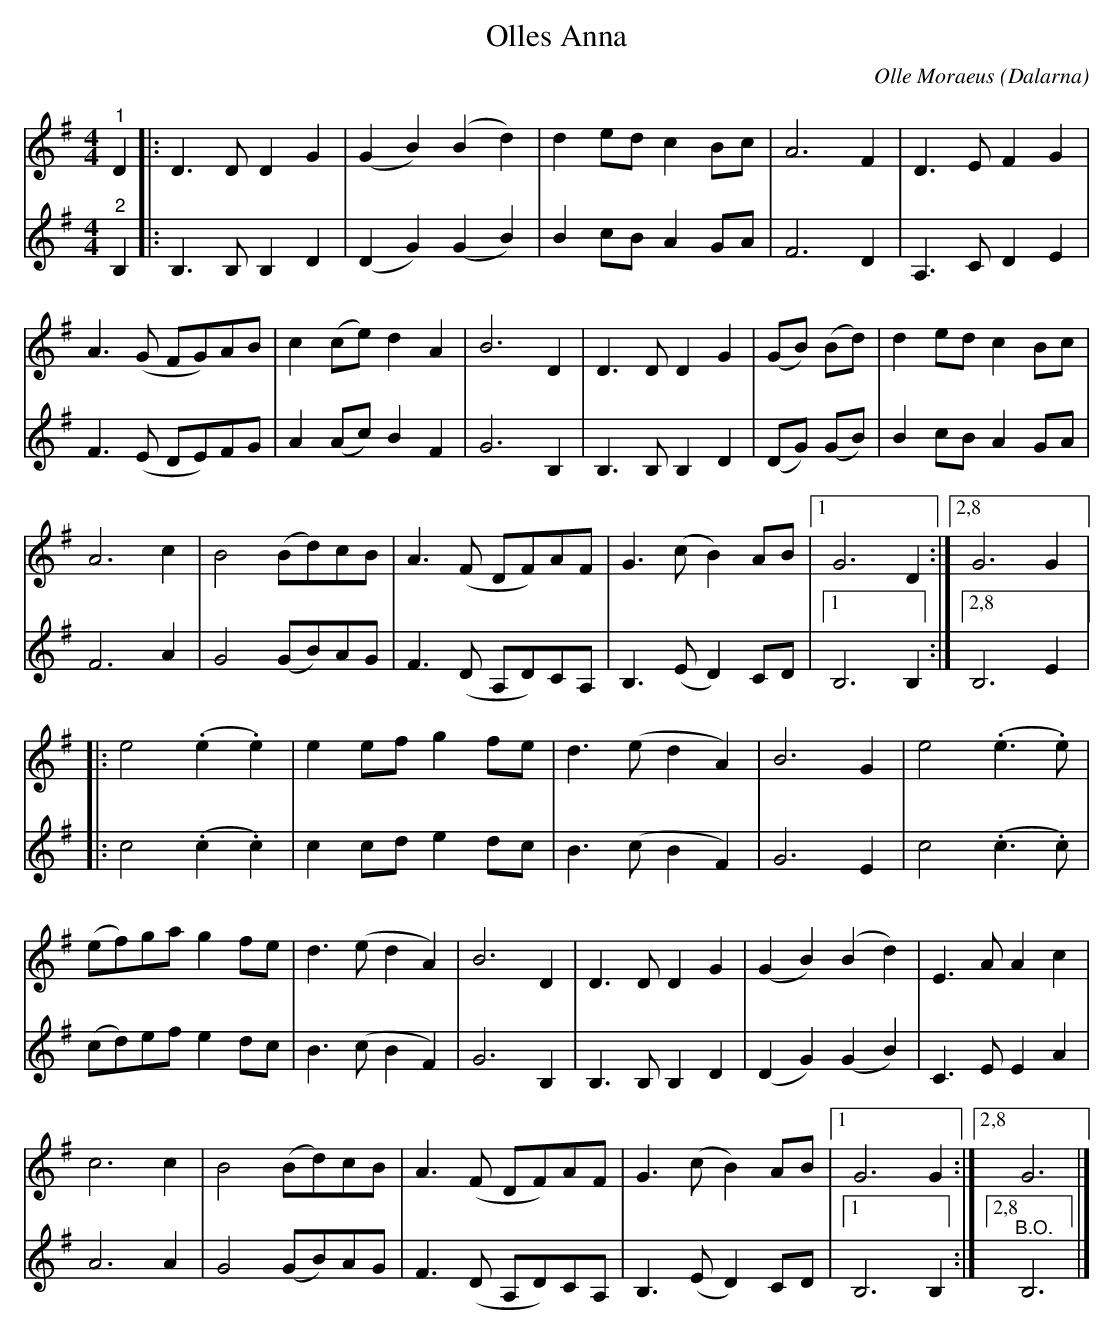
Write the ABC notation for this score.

X:1
T:Olles Anna
C:Olle Moraeus
O:Dalarna
L:1/8
M:4/4
K:G
V:1
"^1" D2 |: D3 D D2 G2 | (G2 B2) (B2 d2) | d2 ed c2 Bc | A6 F2 | D3 E F2 G2 |
A3 (G FG)AB | c2 (ce) d2 A2 | B6 D2 | D3 D D2 G2 | (GB) (Bd) | d2 ed c2 Bc |
A6 c2 | B4 (Bd)cB | A3 (F DF)AF | G3 (c B2) AB |1 G6 D2 :|2,8 G6 G2 |:
e4 (.e2 .e2) | e2 ef g2 fe | d3 (e d2 A2) | B6 G2 | e4 (.e3 .e) |
(ef)ga g2 fe | d3 (e d2 A2) | B6 D2 | D3 D D2 G2 | (G2 B2) (B2 d2) | E3 A A2 c2 |
c6 c2 | B4 (Bd)cB | A3 (F DF)AF | G3 (c B2) AB |1 G6 G2 :|2,8 G6 |]
V:2
"^2" B,2 |: B,3 B, B,2 D2 | (D2 G2) (G2 B2) | B2 cB A2 GA | F6 D2 | A,3 C D2 E2 |
F3 (E DE)FG | A2 (Ac) B2 F2 | G6 B,2 | B,3 B, B,2 D2 | (DG) (GB) | B2 cB A2 GA |
F6 A2 | G4 (GB)AG | F3 (D A,D)CA, | B,3 (E D2) CD |1 B,6 B,2 :|2,8 B,6 E2 |:
c4 (.c2 .c2) | c2 cd e2 dc | B3 (c B2 F2) | G6 E2 | c4 (.c3 .c) | (cd)ef e2 dc |
B3 (c B2 F2) | G6 B,2 | B,3 B, B,2 D2 | (D2 G2) (G2 B2) | C3 E E2 A2 | A6 A2 |
G4 (GB)AG | F3 (D A,D)CA, | B,3 (E D2) CD |1 B,6 B,2 :|2,8 "^B.O." B,6 |]
